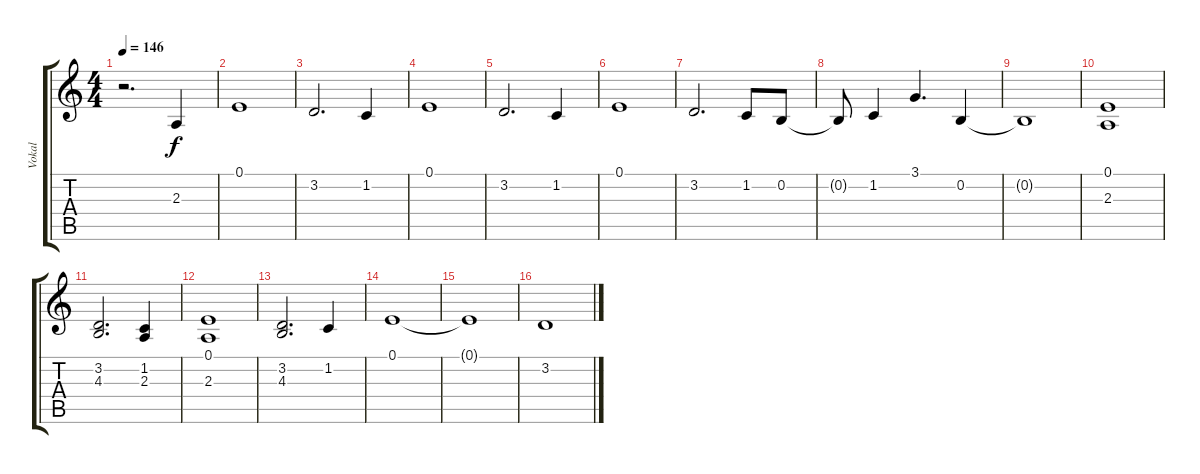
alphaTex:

\track ("Vokal" "Vokal") {instrument choiraahs}
\staff {score tabs}
\tuning (E4 B3 G3 D3 A2 E2) {hide}
\ts (4 4)
\tempo 146
\clef g2
\ks c
r.2{d dy f} 2.3.4 |
0.1.1 |
3.2.2{d} 1.2.4 |
0.1.1 |
3.2.2{d} 1.2.4 |
0.1.1 |
3.2.2{d} 1.2.8 0.2.8 |
0.2{t}.8 1.2.4 3.1.4{d} 0.2.4 |
0.2{t}.1 |
(0.1 2.3).1 |
(3.2 4.3).2{d} (1.2 2.3).4 |
(0.1 2.3).1 |
(3.2 4.3).2{d} 1.2.4 |
0.1.1 |
0.1{t}.1 |
3.2.1
